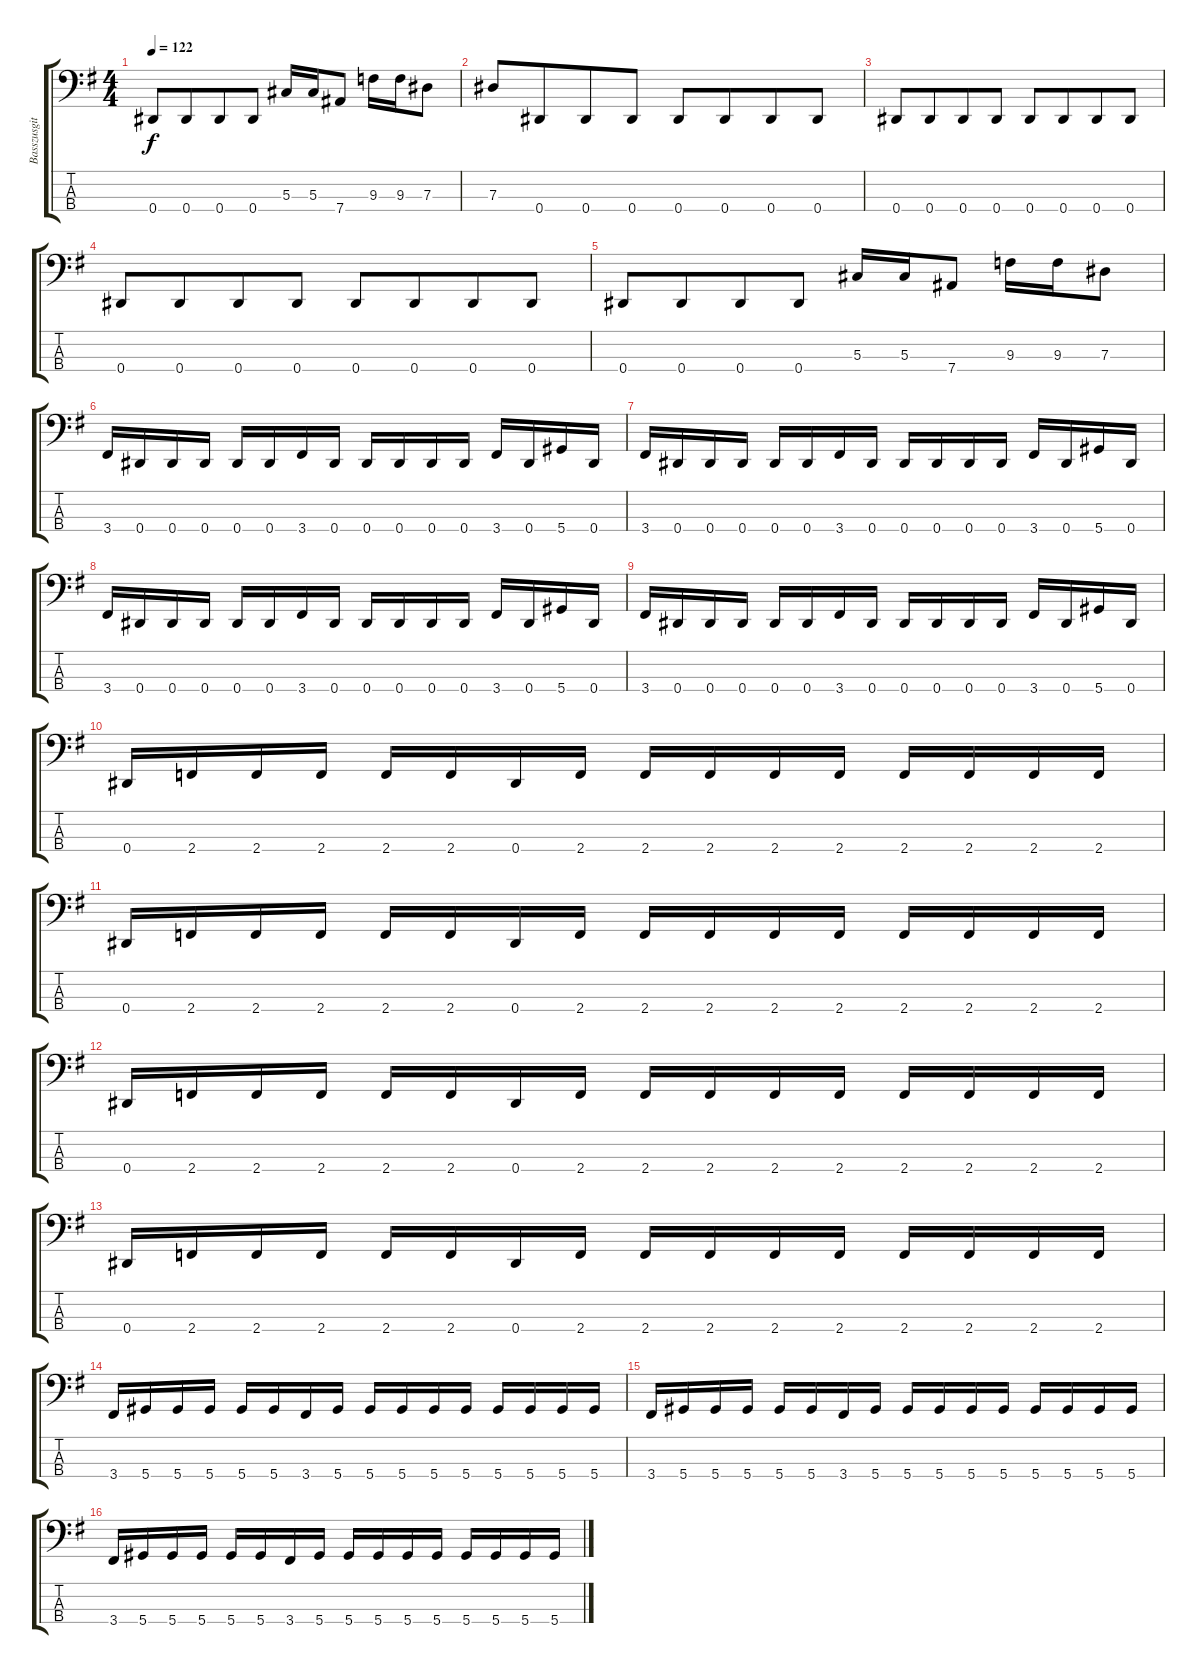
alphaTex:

\track ("Basszusgitár (Barry Sparks)" "Basszusgit") {instrument electricbassfinger}
\staff {score tabs}
\tuning (Gb2 Db2 Ab1 Eb1) {hide}
\ts (4 4)
\tempo 122
\clef f4
\ks g
0.4.8{dy f} 0.4.8{beam merge} 0.4.8 0.4.8 5.3.16 5.3.16 7.4.8 9.3.16 9.3.16 7.3.8 |
7.3.8 0.4.8{beam merge} 0.4.8 0.4.8 0.4.8 0.4.8{beam merge} 0.4.8 0.4.8 |
0.4.8 0.4.8{beam merge} 0.4.8 0.4.8 0.4.8 0.4.8{beam merge} 0.4.8 0.4.8 |
0.4.8 0.4.8{beam merge} 0.4.8 0.4.8 0.4.8 0.4.8{beam merge} 0.4.8 0.4.8 |
0.4.8 0.4.8{beam merge} 0.4.8 0.4.8 5.3.16 5.3.16 7.4.8 9.3.16 9.3.16 7.3.8 |
3.4.16 0.4.16 0.4.16 0.4.16 0.4.16 0.4.16 3.4.16 0.4.16 0.4.16 0.4.16 0.4.16 0.4.16 3.4.16 0.4.16 5.4.16 0.4.16 |
3.4.16 0.4.16 0.4.16 0.4.16 0.4.16 0.4.16 3.4.16 0.4.16 0.4.16 0.4.16 0.4.16 0.4.16 3.4.16 0.4.16 5.4.16 0.4.16 |
3.4.16 0.4.16 0.4.16 0.4.16 0.4.16 0.4.16 3.4.16 0.4.16 0.4.16 0.4.16 0.4.16 0.4.16 3.4.16 0.4.16 5.4.16 0.4.16 |
3.4.16 0.4.16 0.4.16 0.4.16 0.4.16 0.4.16 3.4.16 0.4.16 0.4.16 0.4.16 0.4.16 0.4.16 3.4.16 0.4.16 5.4.16 0.4.16 |
0.4.16 2.4.16 2.4.16 2.4.16 2.4.16 2.4.16 0.4.16 2.4.16 2.4.16 2.4.16 2.4.16 2.4.16 2.4.16 2.4.16 2.4.16 2.4.16 |
0.4.16 2.4.16 2.4.16 2.4.16 2.4.16 2.4.16 0.4.16 2.4.16 2.4.16 2.4.16 2.4.16 2.4.16 2.4.16 2.4.16 2.4.16 2.4.16 |
0.4.16 2.4.16 2.4.16 2.4.16 2.4.16 2.4.16 0.4.16 2.4.16 2.4.16 2.4.16 2.4.16 2.4.16 2.4.16 2.4.16 2.4.16 2.4.16 |
0.4.16 2.4.16 2.4.16 2.4.16 2.4.16 2.4.16 0.4.16 2.4.16 2.4.16 2.4.16 2.4.16 2.4.16 2.4.16 2.4.16 2.4.16 2.4.16 |
3.4.16 5.4.16 5.4.16 5.4.16 5.4.16 5.4.16 3.4.16 5.4.16 5.4.16 5.4.16 5.4.16 5.4.16 5.4.16 5.4.16 5.4.16 5.4.16 |
3.4.16 5.4.16 5.4.16 5.4.16 5.4.16 5.4.16 3.4.16 5.4.16 5.4.16 5.4.16 5.4.16 5.4.16 5.4.16 5.4.16 5.4.16 5.4.16 |
3.4.16 5.4.16 5.4.16 5.4.16 5.4.16 5.4.16 3.4.16 5.4.16 5.4.16 5.4.16 5.4.16 5.4.16 5.4.16 5.4.16 5.4.16 5.4.16
